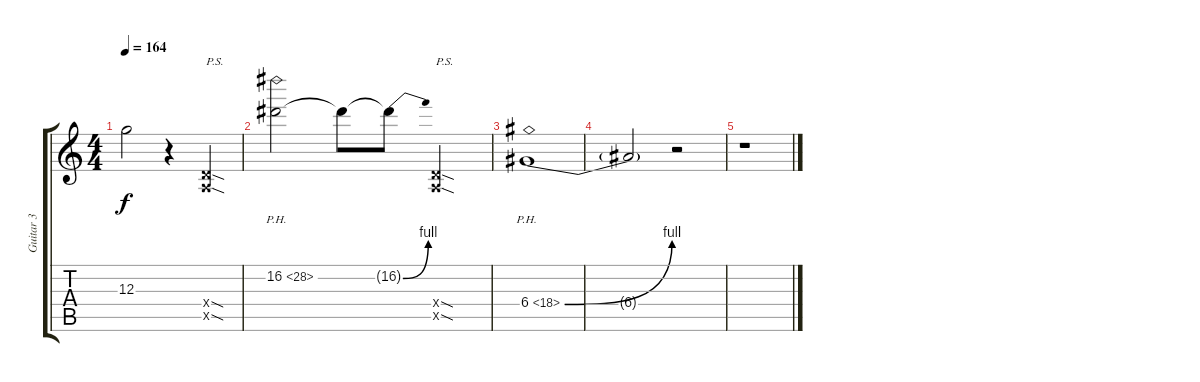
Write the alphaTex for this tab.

\track ("Guitar 3" "Guitar 3") {instrument distortionguitar}
\staff {score tabs}
\tuning (E4 B3 G3 D3 A2 D2) {hide}
\ts (4 4)
\tempo 164
\clef g2
\ks c
12.3{t}.2{dy f} r.4 (0.4{sod x} 0.5{sod x}).4{txt "P.S."} |
16.2{ph 12}.2 16.2{t}.8 16.2{be (bend 0 0 60 4) t}.8 (0.4{sod x} 0.5{sod x}).4{txt "P.S."} |
6.4{be (bend 0 0 60 4) ph 12}.1 |
6.4{t}.2 r.2 |
r.1
